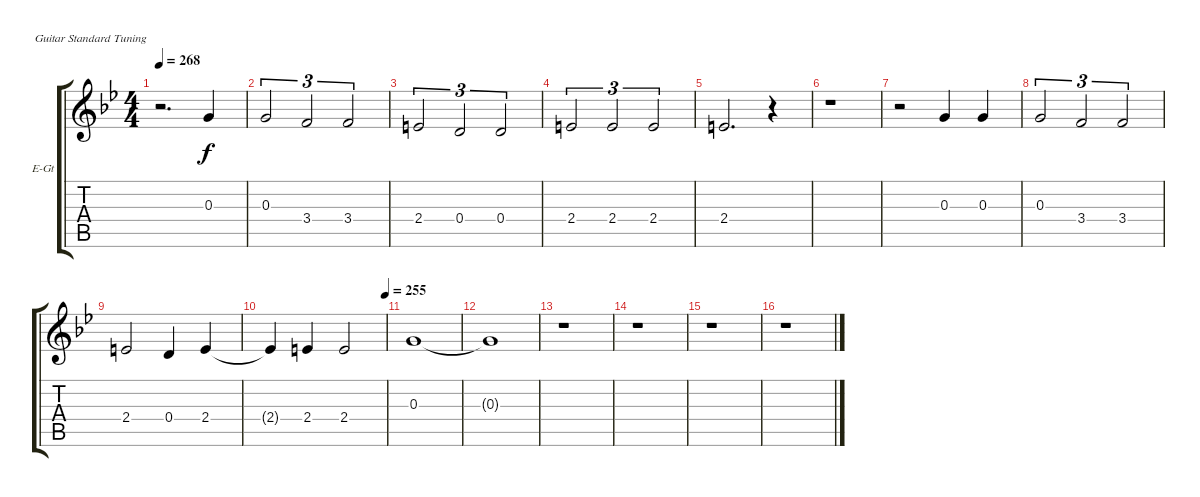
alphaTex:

\defaultSystemsLayout 4
\bracketExtendMode groupsimilarinstruments
\firstSystemTrackNameOrientation horizontal
\otherSystemsTrackNameOrientation horizontal
\track ("Art's Voice" "E-Gt") {instrument electricguitarclean}
\staff {score tabs}
\tuning (E4 B3 G3 D3 A2 E2)
\ts (4 4)
\tempo 268
\clef g2
\ks gminor
r.2{d dy f} 0.3.4 |
0.3.2{tu (3 2)} 3.4.2{tu (3 2)} 3.4.2{tu (3 2)} |
2.4.2{tu (3 2)} 0.4.2{tu (3 2)} 0.4.2{tu (3 2)} |
2.4.2{tu (3 2)} 2.4.2{tu (3 2)} 2.4.2{tu (3 2)} |
2.4.2{d} r.4 |
r.1 |
r.2 0.3.4 0.3.4 |
0.3.2{tu (3 2)} 3.4.2{tu (3 2)} 3.4.2{tu (3 2)} |
2.4.2 0.4.4 2.4.4 |
\tempo (255 1)
2.4{t}.4 2.4.4 2.4.2 |
0.3.1 |
0.3{t}.1 |
r.1 |
r.1 |
r.1 |
r.1
